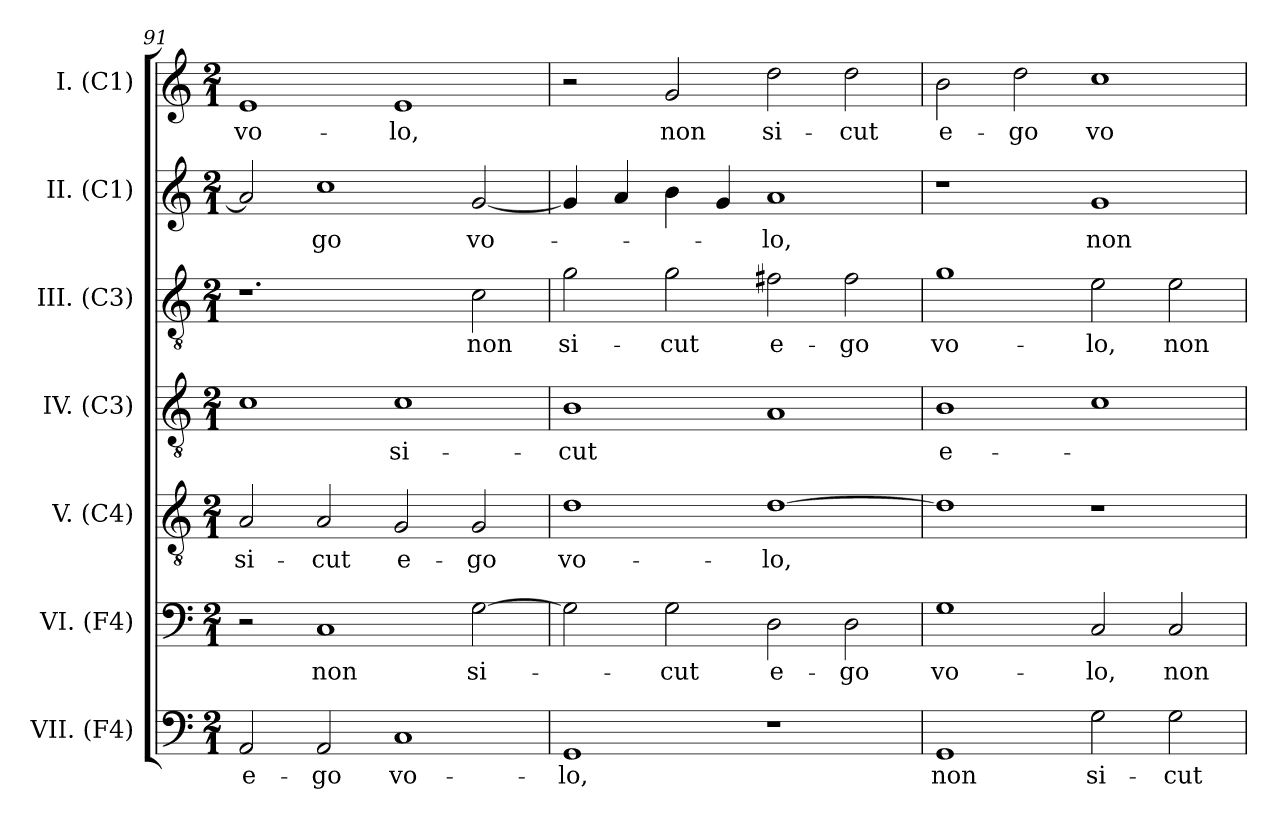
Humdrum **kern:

**kern	**text	**kern	**text	**kern	**text	**kern	**text	**kern	**text	**kern	**text	**kern	**text
*part7	*part7	*part6	*part6	*part5	*part5	*part4	*part4	*part3	*part3	*part2	*part2	*part1	*part1
*staff7	*staff7	*staff6	*staff6	*staff5	*staff5	*staff4	*staff4	*staff3	*staff3	*staff2	*staff2	*staff1	*staff1
*I"VII. (F4)	*	*I"VI. (F4)	*	*I"V. (C4)	*	*I"IV. (C3)	*	*I"III. (C3)	*	*I"II. (C1)	*	*I"I. (C1)	*
*I'VII.	*	*I'VI.	*	*I'V.	*	*I'IV.	*	*I'III.	*	*I'II.	*	*I'I.	*
*clefF4	*	*clefF4	*	*clefGv2	*	*clefGv2	*	*clefGv2	*	*clefG2	*	*clefG2	*
*	*	*	*	*ITrd7c12	*	*	*	*	*	*	*	*	*
*k[]	*	*k[]	*	*k[]	*	*k[]	*	*k[]	*	*k[]	*	*k[]	*
*C:	*	*C:	*	*C:	*	*C:	*	*C:	*	*C:	*	*C:	*
*M2/1	*	*M2/1	*	*M2/1	*	*M2/1	*	*M2/1	*	*M2/1	*	*M2/1	*
=91	=91	=91	=91	=91	=91	=91	=91	=91	=91	=91	=91	=91	=91
!	!LO:LY:b:color=#000000	!	!	!	!	!	!	!	!	!	!	!	!
!	!	!	!	!	!LO:LY:b:color=#000000	!	!	!	!	!	!	!	!
!	!	!	!	!	!	!	!	!	!	!	!	!	!LO:LY:b:color=#000000
2AAi/	e-	2r	.	2AAi/	si-	1ci	.	1.r	.	2ai/]	.	1ei	vo-
!	!LO:LY:b:color=#000000	!	!	!	!	!	!	!	!	!	!	!	!
!	!	!	!LO:LY:b:color=#000000	!	!	!	!	!	!	!	!	!	!
!	!	!	!	!	!LO:LY:b:color=#000000	!	!	!	!	!	!	!	!
!	!	!	!	!	!	!	!	!	!	!	!LO:LY:b:color=#000000	!	!
2AAi/	-go	1Ci	non	2AAi/	-cut	.	.	.	.	1cci	-go	.	.
!	!LO:LY:b:color=#000000	!	!	!	!	!	!	!	!	!	!	!	!
!	!	!	!	!	!LO:LY:b:color=#000000	!	!	!	!	!	!	!	!
!	!	!	!	!	!	!	!LO:LY:b:color=#000000	!	!	!	!	!	!
!	!	!	!	!	!	!	!	!	!	!	!	!	!LO:LY:b:color=#000000
1Ci	vo-	.	.	2GGi/	e-	1ci	si-	.	.	.	.	1ei	-lo,
!	!	!	!LO:LY:b:color=#000000	!	!	!	!	!	!	!	!	!	!
!	!	!	!	!	!LO:LY:b:color=#000000	!	!	!	!	!	!	!	!
!	!	!	!	!	!	!	!	!	!LO:LY:b:color=#000000	!	!	!	!
!	!	!	!	!	!	!	!	!	!	!	!LO:LY:b:color=#000000	!	!
.	.	[2Gi\	si-	2GGi/	-go	.	.	2ci\	non	[2gi/	vo-	.	.
=92	=92	=92	=92	=92	=92	=92	=92	=92	=92	=92	=92	=92	=92
!	!LO:LY:b:color=#000000	!	!	!	!	!	!	!	!	!	!	!	!
!	!	!	!	!	!LO:LY:b:color=#000000	!	!	!	!	!	!	!	!
!	!	!	!	!	!	!	!LO:LY:b:color=#000000	!	!	!	!	!	!
!	!	!	!	!	!	!	!	!	!LO:LY:b:color=#000000	!	!	!	!
1GGi	-lo,	2Gi\]	.	1Di	vo-	1Bi	-cut	2gi\	si-	4gi/]	.	2r	.
.	.	.	.	.	.	.	.	.	.	4ai/	.	.	.
!	!	!	!LO:LY:b:color=#000000	!	!	!	!	!	!	!	!	!	!
!	!	!	!	!	!	!	!	!	!LO:LY:b:color=#000000	!	!	!	!
!	!	!	!	!	!	!	!	!	!	!	!	!	!LO:LY:b:color=#000000
.	.	2Gi\	-cut	.	.	.	.	2gi\	-cut	4bi\	.	2gi/	non
.	.	.	.	.	.	.	.	.	.	4gi/	.	.	.
!	!	!	!LO:LY:b:color=#000000	!	!	!	!	!	!	!	!	!	!
!	!	!	!	!	!LO:LY:b:color=#000000	!	!	!	!	!	!	!	!
!	!	!	!	!	!	!	!	!	!LO:LY:b:color=#000000	!	!	!	!
!	!	!	!	!	!	!	!	!	!	!	!LO:LY:b:color=#000000	!	!
!	!	!	!	!	!	!	!	!	!	!	!	!	!LO:LY:b:color=#000000
1r	.	2Di\	e-	[1Di	-lo,	1Ai	.	2f#Xi\	e-	1ai	-lo,	2ddi\	si-
!	!	!	!LO:LY:b:color=#000000	!	!	!	!	!	!	!	!	!	!
!	!	!	!	!	!	!	!	!	!LO:LY:b:color=#000000	!	!	!	!
!	!	!	!	!	!	!	!	!	!	!	!	!	!LO:LY:b:color=#000000
.	.	2Di\	-go	.	.	.	.	2f#i\	-go	.	.	2ddi\	-cut
!!LO:LB:g=z
=93	=93	=93	=93	=93	=93	=93	=93	=93	=93	=93	=93	=93	=93
!	!LO:LY:b:color=#000000	!	!	!	!	!	!	!	!	!	!	!	!
!	!	!	!LO:LY:b:color=#000000	!	!	!	!	!	!	!	!	!	!
!	!	!	!	!	!	!	!LO:LY:b:color=#000000	!	!	!	!	!	!
!	!	!	!	!	!	!	!	!	!LO:LY:b:color=#000000	!	!	!	!
!	!	!	!	!	!	!	!	!	!	!	!	!	!LO:LY:b:color=#000000
1GGi	non	1Gi	vo-	1Di]	.	1Bi	e-	1gi	vo-	1r	.	2bi\	e-
!	!	!	!	!	!	!	!	!	!	!	!	!	!LO:LY:b:color=#000000
.	.	.	.	.	.	.	.	.	.	.	.	2ddi\	-go
!	!LO:LY:b:color=#000000	!	!	!	!	!	!	!	!	!	!	!	!
!	!	!	!LO:LY:b:color=#000000	!	!	!	!	!	!	!	!	!	!
!	!	!	!	!	!	!	!	!	!LO:LY:b:color=#000000	!	!	!	!
!	!	!	!	!	!	!	!	!	!	!	!LO:LY:b:color=#000000	!	!
!	!	!	!	!	!	!	!	!	!	!	!	!	!LO:LY:b:color=#000000
2Gi\	si-	2Ci/	-lo,	1r	.	1ci	.	2ei\	-lo,	1gi	non	1cci	vo-
!	!LO:LY:b:color=#000000	!	!	!	!	!	!	!	!	!	!	!	!
!	!	!	!LO:LY:b:color=#000000	!	!	!	!	!	!	!	!	!	!
!	!	!	!	!	!	!	!	!	!LO:LY:b:color=#000000	!	!	!	!
2Gi\	-cut	2Ci/	non	.	.	.	.	2ei\	non	.	.	.	.
=	=	=	=	=	=	=	=	=	=	=	=	=	=
*-	*-	*-	*-	*-	*-	*-	*-	*-	*-	*-	*-	*-	*-
